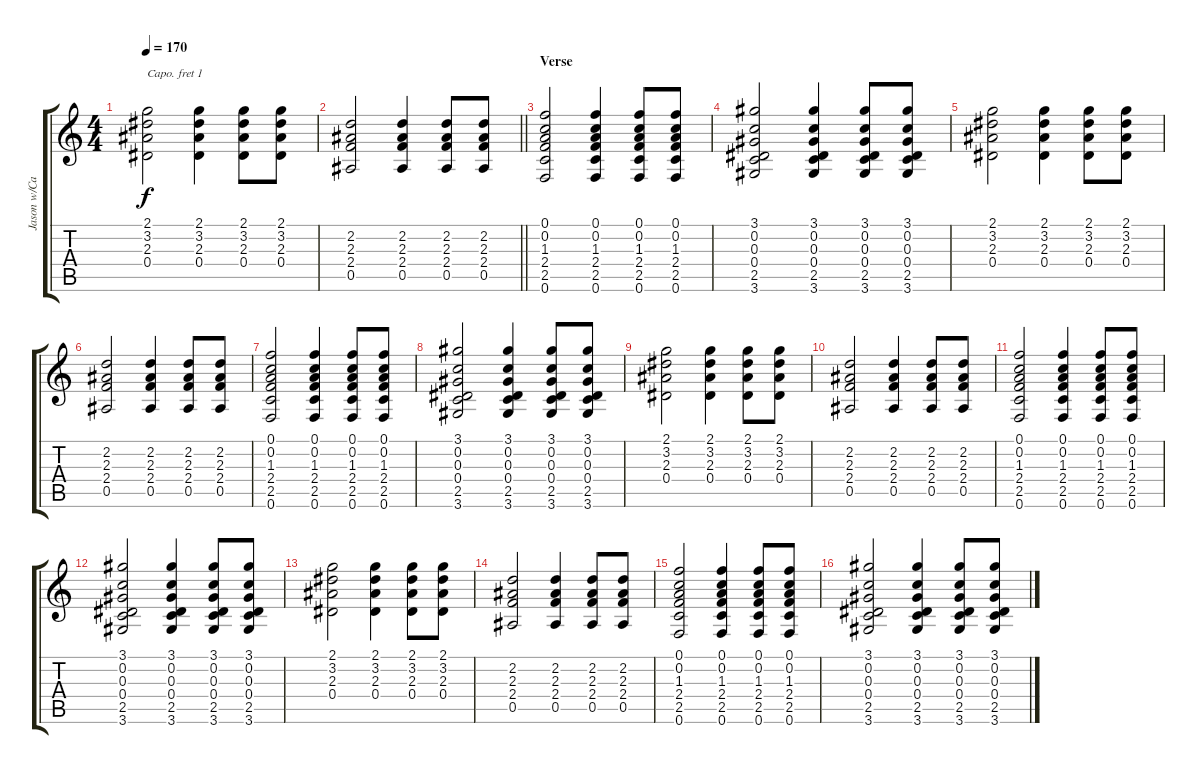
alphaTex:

\track ("Jason w/Capo" "Jason w/Ca") {instrument electricguitarclean}
\staff {score tabs}
\capo 1
\tuning (E4 B3 G3 D3 A2 E2) {hide}
\ts (4 4)
\tempo 170
\clef g2
\ks c
(2.1 3.2 2.3 0.4).2{dy f} (2.1 3.2 2.3 0.4).4 (2.1 3.2 2.3 0.4).8 (2.1 3.2 2.3 0.4).8 |
\barLineRight lightlight
(2.2 2.3 2.4 0.5).2 (2.2 2.3 2.4 0.5).4 (2.2 2.3 2.4 0.5).8 (2.2 2.3 2.4 0.5).8 |
\section ("" "Verse")
(0.1 0.2 1.3 2.4 2.5 0.6).2{instrument electricguitarclean} (0.1 0.2 1.3 2.4 2.5 0.6).4 (0.1 0.2 1.3 2.4 2.5 0.6).8 (0.1 0.2 1.3 2.4 2.5 0.6).8 |
(3.1 0.2 0.3 0.4 2.5 3.6).2 (3.1 0.2 0.3 0.4 2.5 3.6).4 (3.1 0.2 0.3 0.4 2.5 3.6).8 (3.1 0.2 0.3 0.4 2.5 3.6).8 |
(2.1 3.2 2.3 0.4).2 (2.1 3.2 2.3 0.4).4 (2.1 3.2 2.3 0.4).8 (2.1 3.2 2.3 0.4).8 |
(2.2 2.3 2.4 0.5).2 (2.2 2.3 2.4 0.5).4 (2.2 2.3 2.4 0.5).8 (2.2 2.3 2.4 0.5).8 |
(0.1 0.2 1.3 2.4 2.5 0.6).2{instrument electricguitarclean} (0.1 0.2 1.3 2.4 2.5 0.6).4 (0.1 0.2 1.3 2.4 2.5 0.6).8 (0.1 0.2 1.3 2.4 2.5 0.6).8 |
(3.1 0.2 0.3 0.4 2.5 3.6).2 (3.1 0.2 0.3 0.4 2.5 3.6).4 (3.1 0.2 0.3 0.4 2.5 3.6).8 (3.1 0.2 0.3 0.4 2.5 3.6).8 |
(2.1 3.2 2.3 0.4).2 (2.1 3.2 2.3 0.4).4 (2.1 3.2 2.3 0.4).8 (2.1 3.2 2.3 0.4).8 |
(2.2 2.3 2.4 0.5).2 (2.2 2.3 2.4 0.5).4 (2.2 2.3 2.4 0.5).8 (2.2 2.3 2.4 0.5).8 |
(0.1 0.2 1.3 2.4 2.5 0.6).2 (0.1 0.2 1.3 2.4 2.5 0.6).4 (0.1 0.2 1.3 2.4 2.5 0.6).8 (0.1 0.2 1.3 2.4 2.5 0.6).8 |
(3.1 0.2 0.3 0.4 2.5 3.6).2 (3.1 0.2 0.3 0.4 2.5 3.6).4 (3.1 0.2 0.3 0.4 2.5 3.6).8 (3.1 0.2 0.3 0.4 2.5 3.6).8 |
(2.1 3.2 2.3 0.4).2 (2.1 3.2 2.3 0.4).4 (2.1 3.2 2.3 0.4).8 (2.1 3.2 2.3 0.4).8 |
(2.2 2.3 2.4 0.5).2 (2.2 2.3 2.4 0.5).4 (2.2 2.3 2.4 0.5).8 (2.2 2.3 2.4 0.5).8 |
(0.1 0.2 1.3 2.4 2.5 0.6).2{instrument electricguitarclean} (0.1 0.2 1.3 2.4 2.5 0.6).4 (0.1 0.2 1.3 2.4 2.5 0.6).8 (0.1 0.2 1.3 2.4 2.5 0.6).8 |
(3.1 0.2 0.3 0.4 2.5 3.6).2 (3.1 0.2 0.3 0.4 2.5 3.6).4 (3.1 0.2 0.3 0.4 2.5 3.6).8 (3.1 0.2 0.3 0.4 2.5 3.6).8
